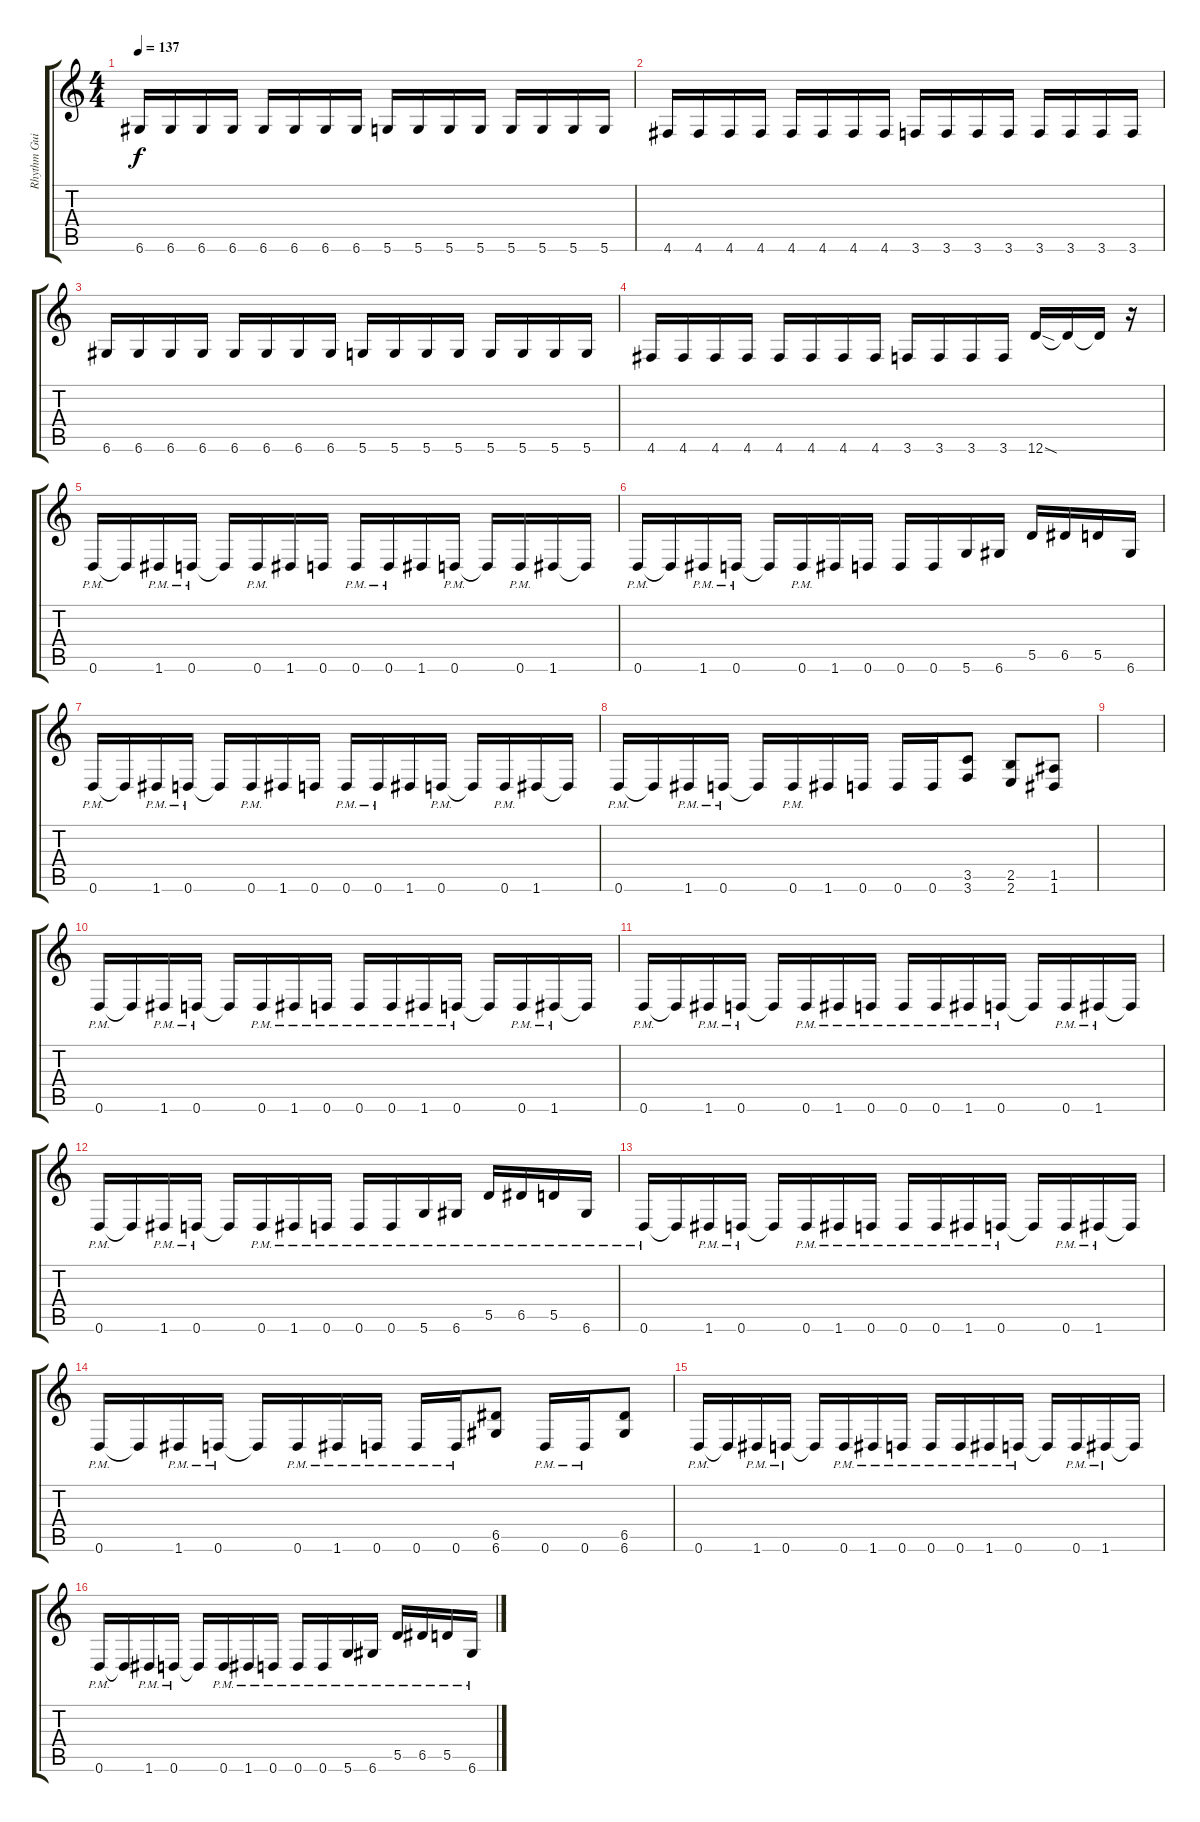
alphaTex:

\track ("Rhythm Guitar Right" "Rhythm Gui") {instrument overdrivenguitar}
\staff {score tabs}
\tuning (E4 B3 G3 D3 A2 D2) {hide}
\ts (4 4)
\tempo 137
\clef g2
\ks c
6.6.16{dy f} 6.6.16 6.6.16 6.6.16 6.6.16 6.6.16 6.6.16 6.6.16 5.6.16 5.6.16 5.6.16 5.6.16 5.6.16 5.6.16 5.6.16 5.6.16 |
4.6.16 4.6.16 4.6.16 4.6.16 4.6.16 4.6.16 4.6.16 4.6.16 3.6.16 3.6.16 3.6.16 3.6.16 3.6.16 3.6.16 3.6.16 3.6.16 |
6.6.16 6.6.16 6.6.16 6.6.16 6.6.16 6.6.16 6.6.16 6.6.16 5.6.16 5.6.16 5.6.16 5.6.16 5.6.16 5.6.16 5.6.16 5.6.16 |
4.6.16 4.6.16 4.6.16 4.6.16 4.6.16 4.6.16 4.6.16 4.6.16 3.6.16 3.6.16 3.6.16 3.6.16 12.6{sod}.16 12.6{t}.16 12.6{t}.16 r.16 |
0.6{pm}.16 0.6{t}.16 1.6{pm}.16 0.6{pm}.16 0.6{t}.16 0.6{pm}.16 1.6.16 0.6.16 0.6{pm}.16 0.6{pm}.16 1.6.16 0.6{pm}.16 0.6{t}.16 0.6{pm}.16 1.6.16 1.6{t}.16 |
0.6{pm}.16 0.6{t}.16 1.6{pm}.16 0.6{pm}.16 0.6{t}.16 0.6{pm}.16 1.6.16 0.6.16 0.6.16 0.6.16 5.6.16 6.6.16 5.5.16 6.5.16 5.5.16 6.6.16 |
0.6{pm}.16 0.6{t}.16 1.6{pm}.16 0.6{pm}.16 0.6{t}.16 0.6{pm}.16 1.6.16 0.6.16 0.6{pm}.16 0.6{pm}.16 1.6.16 0.6{pm}.16 0.6{t}.16 0.6{pm}.16 1.6.16 1.6{t}.16 |
0.6{pm}.16 0.6{t}.16 1.6{pm}.16 0.6{pm}.16 0.6{t}.16 0.6{pm}.16 1.6.16 0.6.16 0.6.16 0.6.16 (3.5 3.6).8 (2.5 2.6).8 (1.5 1.6).8 |
|
0.6{pm}.16 0.6{t}.16 1.6{pm}.16 0.6{pm}.16 0.6{t}.16 0.6{pm}.16 1.6{pm}.16 0.6{pm}.16 0.6{pm}.16 0.6{pm}.16 1.6{pm}.16 0.6{pm}.16 0.6{t}.16 0.6{pm}.16 1.6{pm}.16 1.6{t}.16 |
0.6{pm}.16 0.6{t}.16 1.6{pm}.16 0.6{pm}.16 0.6{t}.16 0.6{pm}.16 1.6{pm}.16 0.6{pm}.16 0.6{pm}.16 0.6{pm}.16 1.6{pm}.16 0.6{pm}.16 0.6{t}.16 0.6{pm}.16 1.6{pm}.16 1.6{t}.16 |
0.6{pm}.16 0.6{t}.16 1.6{pm}.16 0.6{pm}.16 0.6{t}.16 0.6{pm}.16 1.6{pm}.16 0.6{pm}.16 0.6{pm}.16 0.6{pm}.16 5.6{pm}.16 6.6{pm}.16 5.5{pm}.16 6.5{pm}.16 5.5{pm}.16 6.6{pm}.16 |
0.6{pm}.16 0.6{t}.16 1.6{pm}.16 0.6{pm}.16 0.6{t}.16 0.6{pm}.16 1.6{pm}.16 0.6{pm}.16 0.6{pm}.16 0.6{pm}.16 1.6{pm}.16 0.6{pm}.16 0.6{t}.16 0.6{pm}.16 1.6{pm}.16 1.6{t}.16 |
0.6{pm}.16 0.6{t}.16 1.6{pm}.16 0.6{pm}.16 0.6{t}.16 0.6{pm}.16 1.6{pm}.16 0.6{pm}.16 0.6{pm}.16 0.6{pm}.16 (6.5 6.6).8 0.6{pm}.16 0.6{pm}.16 (6.5 6.6).8 |
0.6{pm}.16 0.6{t}.16 1.6{pm}.16 0.6{pm}.16 0.6{t}.16 0.6{pm}.16 1.6{pm}.16 0.6{pm}.16 0.6{pm}.16 0.6{pm}.16 1.6{pm}.16 0.6{pm}.16 0.6{t}.16 0.6{pm}.16 1.6{pm}.16 1.6{t}.16 |
0.6{pm}.16 0.6{t}.16 1.6{pm}.16 0.6{pm}.16 0.6{t}.16 0.6{pm}.16 1.6{pm}.16 0.6{pm}.16 0.6{pm}.16 0.6{pm}.16 5.6{pm}.16 6.6{pm}.16 5.5{pm}.16 6.5{pm}.16 5.5{pm}.16 6.6{pm}.16
